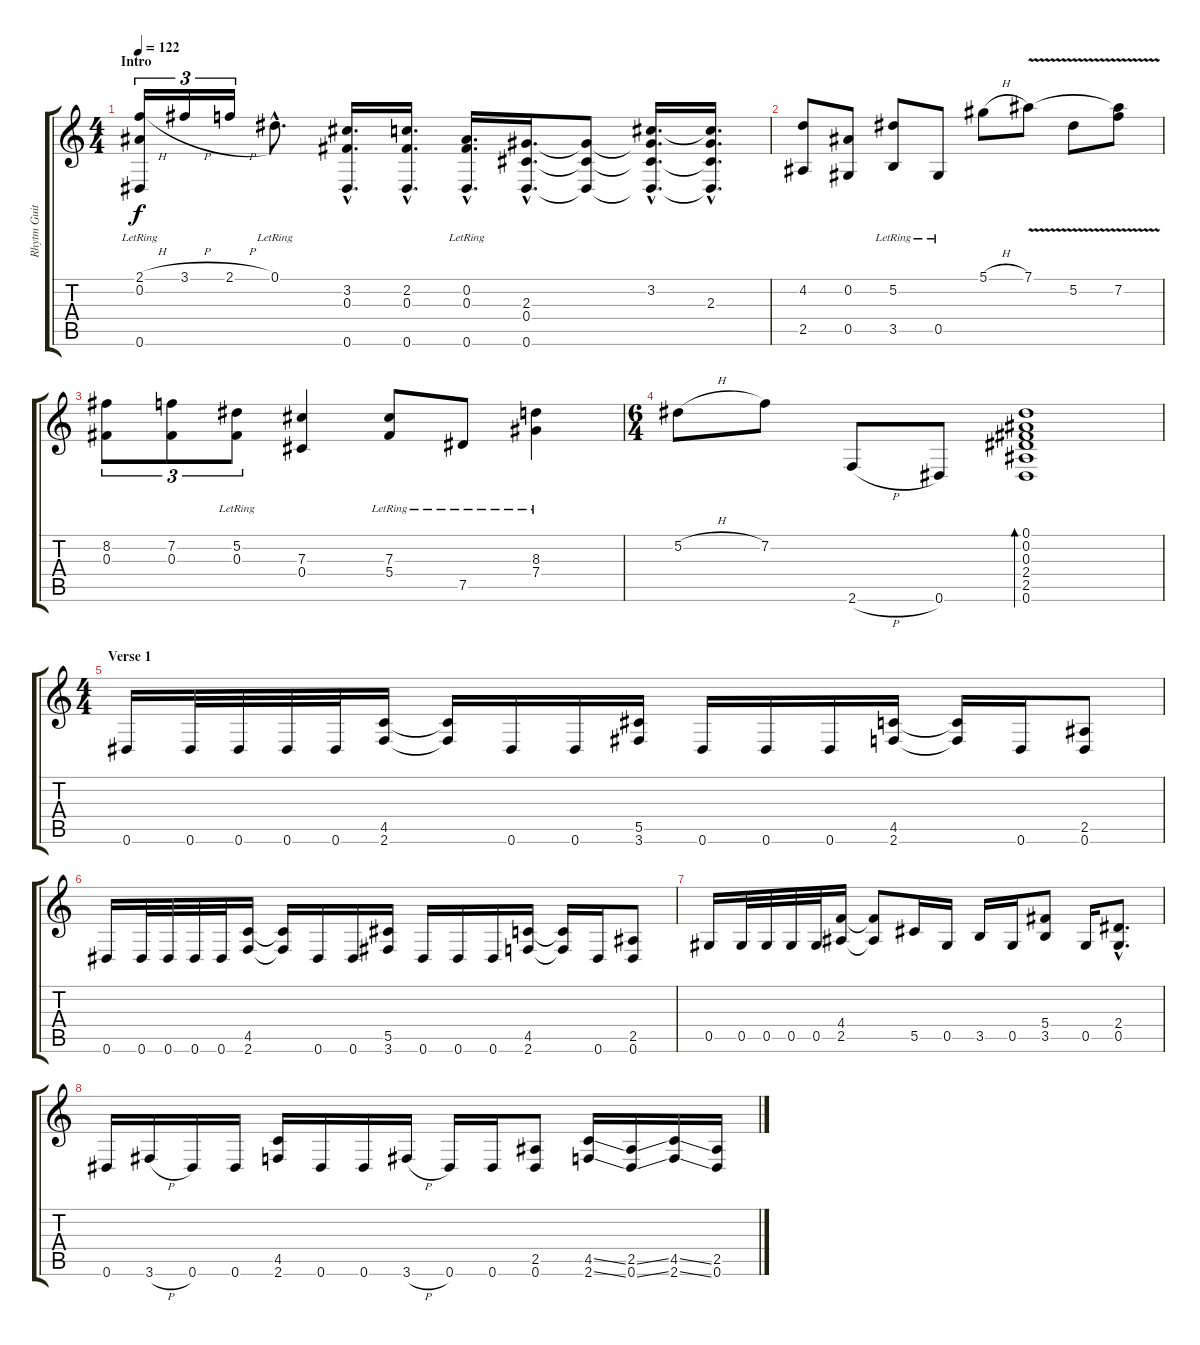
\track ("Rhytm Guitar/Classical Guitar" "Rhytm Guit") {instrument distortionguitar}
\staff {score tabs}
\tuning (Eb4 Bb3 Gb3 Db3 Ab2 Eb2) {hide}
\ts (4 4)
\section ("" "Intro")
\tempo 122
\clef g2
\ks c
(2.1{h} 0.2{lr} 0.6{lr}).16{tu (3 2) dy f instrument acousticguitarnylon} 3.1{h}.16{tu (3 2)} 2.1{h}.16{tu (3 2)} 0.1{hac lr}.8{d} (3.2{hac} 0.3{hac} 0.6{hac}).16{d} (2.2{hac} 0.3{hac} 0.6{hac}).16{d} (0.2{hac lr} 0.3{hac} 0.6{hac}).16{d} (2.3{hac} 0.4{hac} 0.6{hac}).16{d} (2.3{t} 0.4{t} 0.6{t}).8 (3.2{hac} 2.3{hac t} 0.4{hac t} 0.6{hac t}).16{d} (3.2{hac t} 2.3{hac} 0.4{hac t} 0.6{hac t}).16{d} |
(4.2 2.5).8 (0.2 0.5).8 (5.2{lr} 3.5).8 0.5{lr}.8 5.1{h}.8 7.1{v}.8 5.2{v}.8 (7.1{t} 7.2).8 |
(8.2 0.3).8{tu (3 2)} (7.2 0.3).8{tu (3 2)} (5.2{lr} 0.3).8{tu (3 2)} (7.3 0.4).4 (7.3{lr} 5.4{lr}).8 7.5{lr}.8 (8.3{lr} 7.4{lr}).4 |
\ts (6 4)
5.2{h}.8 7.2.8 2.6{h}.8 0.6.8 (0.1 0.2 0.3 2.4 2.5 0.6).1{bd 480} |
\ts (4 4)
\section ("" "Verse 1")
0.6.16{instrument distortionguitar} 0.6.32 0.6.32 0.6.32 0.6.32 (4.5 2.6).16 (4.5{t} 2.6{t}).16 0.6.16 0.6.16 (5.5 3.6).16 0.6.16 0.6.16 0.6.16 (4.5 2.6).16 (4.5{t} 2.6{t}).16 0.6.16 (2.5 0.6).8 |
0.6.16 0.6.32{instrument distortionguitar} 0.6.32 0.6.32 0.6.32 (4.5 2.6).16 (4.5{t} 2.6{t}).16 0.6.16 0.6.16 (5.5 3.6).16 0.6.16 0.6.16 0.6.16 (4.5 2.6).16 (4.5{t} 2.6{t}).16 0.6.16 (2.5 0.6).8 |
0.5.16{instrument distortionguitar} 0.5.32 0.5.32 0.5.32 0.5.32 (4.4 2.5).16 (4.4{t} 2.5{t}).8 5.5.16 0.5.16 3.5.16 0.5.16 (5.4 3.5).8 0.5.16 (2.4{hac} 0.5{hac}).8{d} |
0.6.16{instrument distortionguitar} 3.6{h}.16 0.6.16 0.6.16 (4.5 2.6).16 0.6.16 0.6.16 3.6{h}.16 0.6.16 0.6.16 (2.5 0.6).8 (4.5{ss} 2.6{ss}).16 (2.5{ss} 0.6{ss}).16 (4.5{ss} 2.6{ss}).16 (2.5 0.6).16
